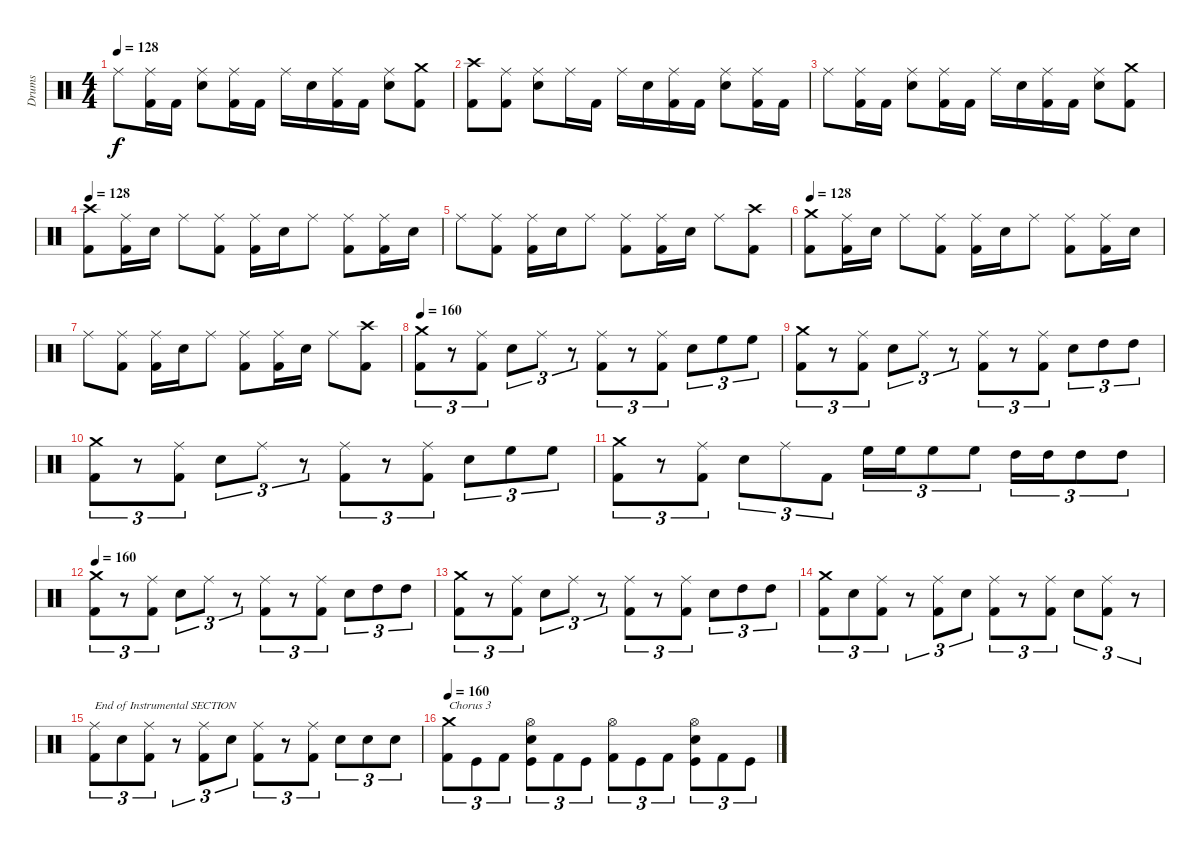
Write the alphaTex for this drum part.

\track ("Drums" "Drums") {instrument percussion}
\staff {score}
\articulation defaults
\ts (4 4)
\tempo 128
\clef neutral
\ks c "Ride (middle)".8{dy f}
("Ride (middle)" "Kick (hit) 2").16 "Kick (hit) 2".16 ("Ride (middle)" "Electric Snare (hit)").8 ("Ride (middle)" "Kick (hit) 2").16 "Kick (hit) 2".16 "Ride (middle)".16 "Electric Snare (hit)".16 ("Ride (middle)" "Kick (hit) 2").16 "Kick (hit) 2".16 ("Ride (middle)" "Electric Snare (hit)").8 ("Crash medium (hit)" "Kick (hit) 2").8 |
("Crash high (hit)" "Kick (hit) 2").8 ("Ride (middle)" "Kick (hit) 2").8 ("Ride (middle)" "Electric Snare (hit)").8 "Ride (middle)".16 "Kick (hit) 2".16 "Ride (middle)".16 "Electric Snare (hit)".16 ("Ride (middle)" "Kick (hit) 2").16 "Kick (hit) 2".16 ("Ride (middle)" "Electric Snare (hit)").8 ("Ride (middle)" "Kick (hit) 2").16 "Kick (hit) 2".16 |
"Ride (middle)".8 ("Ride (middle)" "Kick (hit) 2").16 "Kick (hit) 2".16 ("Ride (middle)" "Electric Snare (hit)").8 ("Ride (middle)" "Kick (hit) 2").16 "Kick (hit) 2".16 "Ride (middle)".16 "Electric Snare (hit)".16 ("Ride (middle)" "Kick (hit) 2").16 "Kick (hit) 2".16 ("Ride (middle)" "Electric Snare (hit)").8 ("Crash medium (hit)" "Kick (hit) 2").8 |
\tempo 128
("Crash high (hit)" "Kick (hit) 2").8 ("Ride (middle)" "Kick (hit) 2").16 "Electric Snare (hit)".16 "Ride (middle)".8 ("Ride (middle)" "Kick (hit) 2").8 ("Ride (middle)" "Kick (hit) 2").16 "Electric Snare (hit)".16 "Ride (middle)".8 ("Ride (middle)" "Kick (hit) 2").8 ("Ride (middle)" "Kick (hit) 2").16 "Electric Snare (hit)".16 |
"Ride (middle)".8 ("Ride (middle)" "Kick (hit) 2").8 ("Ride (middle)" "Kick (hit) 2").16 "Electric Snare (hit)".16 "Ride (middle)".8 ("Ride (middle)" "Kick (hit) 2").8 ("Ride (middle)" "Kick (hit) 2").16 "Electric Snare (hit)".16 "Ride (middle)".8 ("Crash high (hit)" "Kick (hit) 2").8 |
\tempo 128
("Crash medium (hit)" "Kick (hit) 2").8 ("Ride (middle)" "Kick (hit) 2").16 "Electric Snare (hit)".16 "Ride (middle)".8 ("Ride (middle)" "Kick (hit) 2").8 ("Ride (middle)" "Kick (hit) 2").16 "Electric Snare (hit)".16 "Ride (middle)".8 ("Ride (middle)" "Kick (hit) 2").8 ("Ride (middle)" "Kick (hit) 2").16 "Electric Snare (hit)".16 |
"Ride (middle)".8 ("Ride (middle)" "Kick (hit) 2").8 ("Ride (middle)" "Kick (hit) 2").16 "Electric Snare (hit)".16 "Ride (middle)".8 ("Ride (middle)" "Kick (hit) 2").8 ("Ride (middle)" "Kick (hit) 2").16 "Electric Snare (hit)".16 "Ride (middle)".8 ("Crash high (hit)" "Kick (hit) 2").8 |
\tempo 160
("Crash medium (hit)" "Kick (hit) 2").8{tu (3 2)} r.8{tu (3 2)} ("Ride (middle)" "Kick (hit) 2").8{tu (3 2)} "Electric Snare (hit)".8{tu (3 2)} "Ride (middle)".8{tu (3 2)} r.8{tu (3 2)} ("Ride (middle)" "Kick (hit) 2").8{tu (3 2)} r.8{tu (3 2)} ("Ride (middle)" "Kick (hit) 2").8{tu (3 2)} "Electric Snare (hit)".8{tu (3 2)} "High Floor Tom (hit)".8{tu (3 2)} "High Floor Tom (hit)".8{tu (3 2)} |
("Crash medium (hit)" "Kick (hit) 2").8{tu (3 2)} r.8{tu (3 2)} ("Ride (middle)" "Kick (hit) 2").8{tu (3 2)} "Electric Snare (hit)".8{tu (3 2)} "Ride (middle)".8{tu (3 2)} r.8{tu (3 2)} ("Ride (middle)" "Kick (hit) 2").8{tu (3 2)} r.8{tu (3 2)} ("Ride (middle)" "Kick (hit) 2").8{tu (3 2)} "Electric Snare (hit)".8{tu (3 2)} "High Tom (hit)".8{tu (3 2)} "High Tom (hit)".8{tu (3 2)} |
("Crash medium (hit)" "Kick (hit) 2").8{tu (3 2)} r.8{tu (3 2)} ("Ride (middle)" "Kick (hit) 2").8{tu (3 2)} "Electric Snare (hit)".8{tu (3 2)} "Ride (middle)".8{tu (3 2)} r.8{tu (3 2)} ("Ride (middle)" "Kick (hit) 2").8{tu (3 2)} r.8{tu (3 2)} ("Ride (middle)" "Kick (hit) 2").8{tu (3 2)} "Electric Snare (hit)".8{tu (3 2)} "High Floor Tom (hit)".8{tu (3 2)} "High Floor Tom (hit)".8{tu (3 2)} |
("Crash medium (hit)" "Kick (hit) 2").8{tu (3 2)} r.8{tu (3 2)} ("Ride (middle)" "Kick (hit) 2").8{tu (3 2)} "Electric Snare (hit)".8{tu (3 2)} "Ride (middle)".8{tu (3 2)} "Kick (hit) 2".8{tu (3 2)} "High Floor Tom (hit)".16{tu (3 2)} "High Floor Tom (hit)".16{tu (3 2)} "High Floor Tom (hit)".8{tu (3 2)} "High Floor Tom (hit)".8{tu (3 2)} "High Tom (hit)".16{tu (3 2)} "High Tom (hit)".16{tu (3 2)} "High Tom (hit)".8{tu (3 2)} "High Tom (hit)".8{tu (3 2)} |
\tempo 160
("Crash medium (hit)" "Kick (hit) 2").8{tu (3 2)} r.8{tu (3 2)} ("Ride (middle)" "Kick (hit) 2").8{tu (3 2)} "Electric Snare (hit)".8{tu (3 2)} "Ride (middle)".8{tu (3 2)} r.8{tu (3 2)} ("Ride (middle)" "Kick (hit) 2").8{tu (3 2)} r.8{tu (3 2)} ("Ride (middle)" "Kick (hit) 2").8{tu (3 2)} "Electric Snare (hit)".8{tu (3 2)} "High Tom (hit)".8{tu (3 2)} "High Tom (hit)".8{tu (3 2)} |
("Crash medium (hit)" "Kick (hit) 2").8{tu (3 2)} r.8{tu (3 2)} ("Ride (middle)" "Kick (hit) 2").8{tu (3 2)} "Electric Snare (hit)".8{tu (3 2)} "Ride (middle)".8{tu (3 2)} r.8{tu (3 2)} ("Ride (middle)" "Kick (hit) 2").8{tu (3 2)} r.8{tu (3 2)} ("Ride (middle)" "Kick (hit) 2").8{tu (3 2)} "Electric Snare (hit)".8{tu (3 2)} "High Tom (hit)".8{tu (3 2)} "High Tom (hit)".8{tu (3 2)} |
("Crash medium (hit)" "Kick (hit) 2").8{tu (3 2)} "Electric Snare (hit)".8{tu (3 2)} ("Ride (middle)" "Kick (hit) 2").8{tu (3 2)} r.8{tu (3 2)} ("Ride (middle)" "Kick (hit) 2").8{tu (3 2)} "Electric Snare (hit)".8{tu (3 2)} ("Ride (middle)" "Kick (hit) 2").8{tu (3 2)} r.8{tu (3 2)} ("Ride (middle)" "Kick (hit) 2").8{tu (3 2)} "Electric Snare (hit)".8{tu (3 2)} ("Ride (middle)" "Kick (hit) 2").8{tu (3 2)} r.8{tu (3 2)} |
("Ride (middle)" "Kick (hit) 2").8{tu (3 2) txt "End of Instrumental SECTION"} "Electric Snare (hit)".8{tu (3 2)} ("Ride (middle)" "Kick (hit) 2").8{tu (3 2)} r.8{tu (3 2)} ("Ride (middle)" "Kick (hit) 2").8{tu (3 2)} "Electric Snare (hit)".8{tu (3 2)} ("Ride (middle)" "Kick (hit) 2").8{tu (3 2)} r.8{tu (3 2)} ("Ride (middle)" "Kick (hit) 2").8{tu (3 2)} "Electric Snare (hit)".8{tu (3 2)} "Electric Snare (hit)".8{tu (3 2)} "Electric Snare (hit)".8{tu (3 2)} |
\tempo 160
("Crash medium (hit)" "Kick (hit) 2").8{tu (3 2) txt "Chorus 3"} "Kick (hit)".8{tu (3 2)} "Kick (hit) 2".8{tu (3 2)} ("Hi-Hat (open)" "Electric Snare (hit)" "Kick (hit)").8{tu (3 2)} "Kick (hit) 2".8{tu (3 2)} "Kick (hit)".8{tu (3 2)} ("Hi-Hat (open)" "Kick (hit) 2").8{tu (3 2)} "Kick (hit)".8{tu (3 2)} "Kick (hit) 2".8{tu (3 2)} ("Hi-Hat (open)" "Electric Snare (hit)" "Kick (hit)").8{tu (3 2)} "Kick (hit) 2".8{tu (3 2)} "Kick (hit)".8{tu (3 2)}
